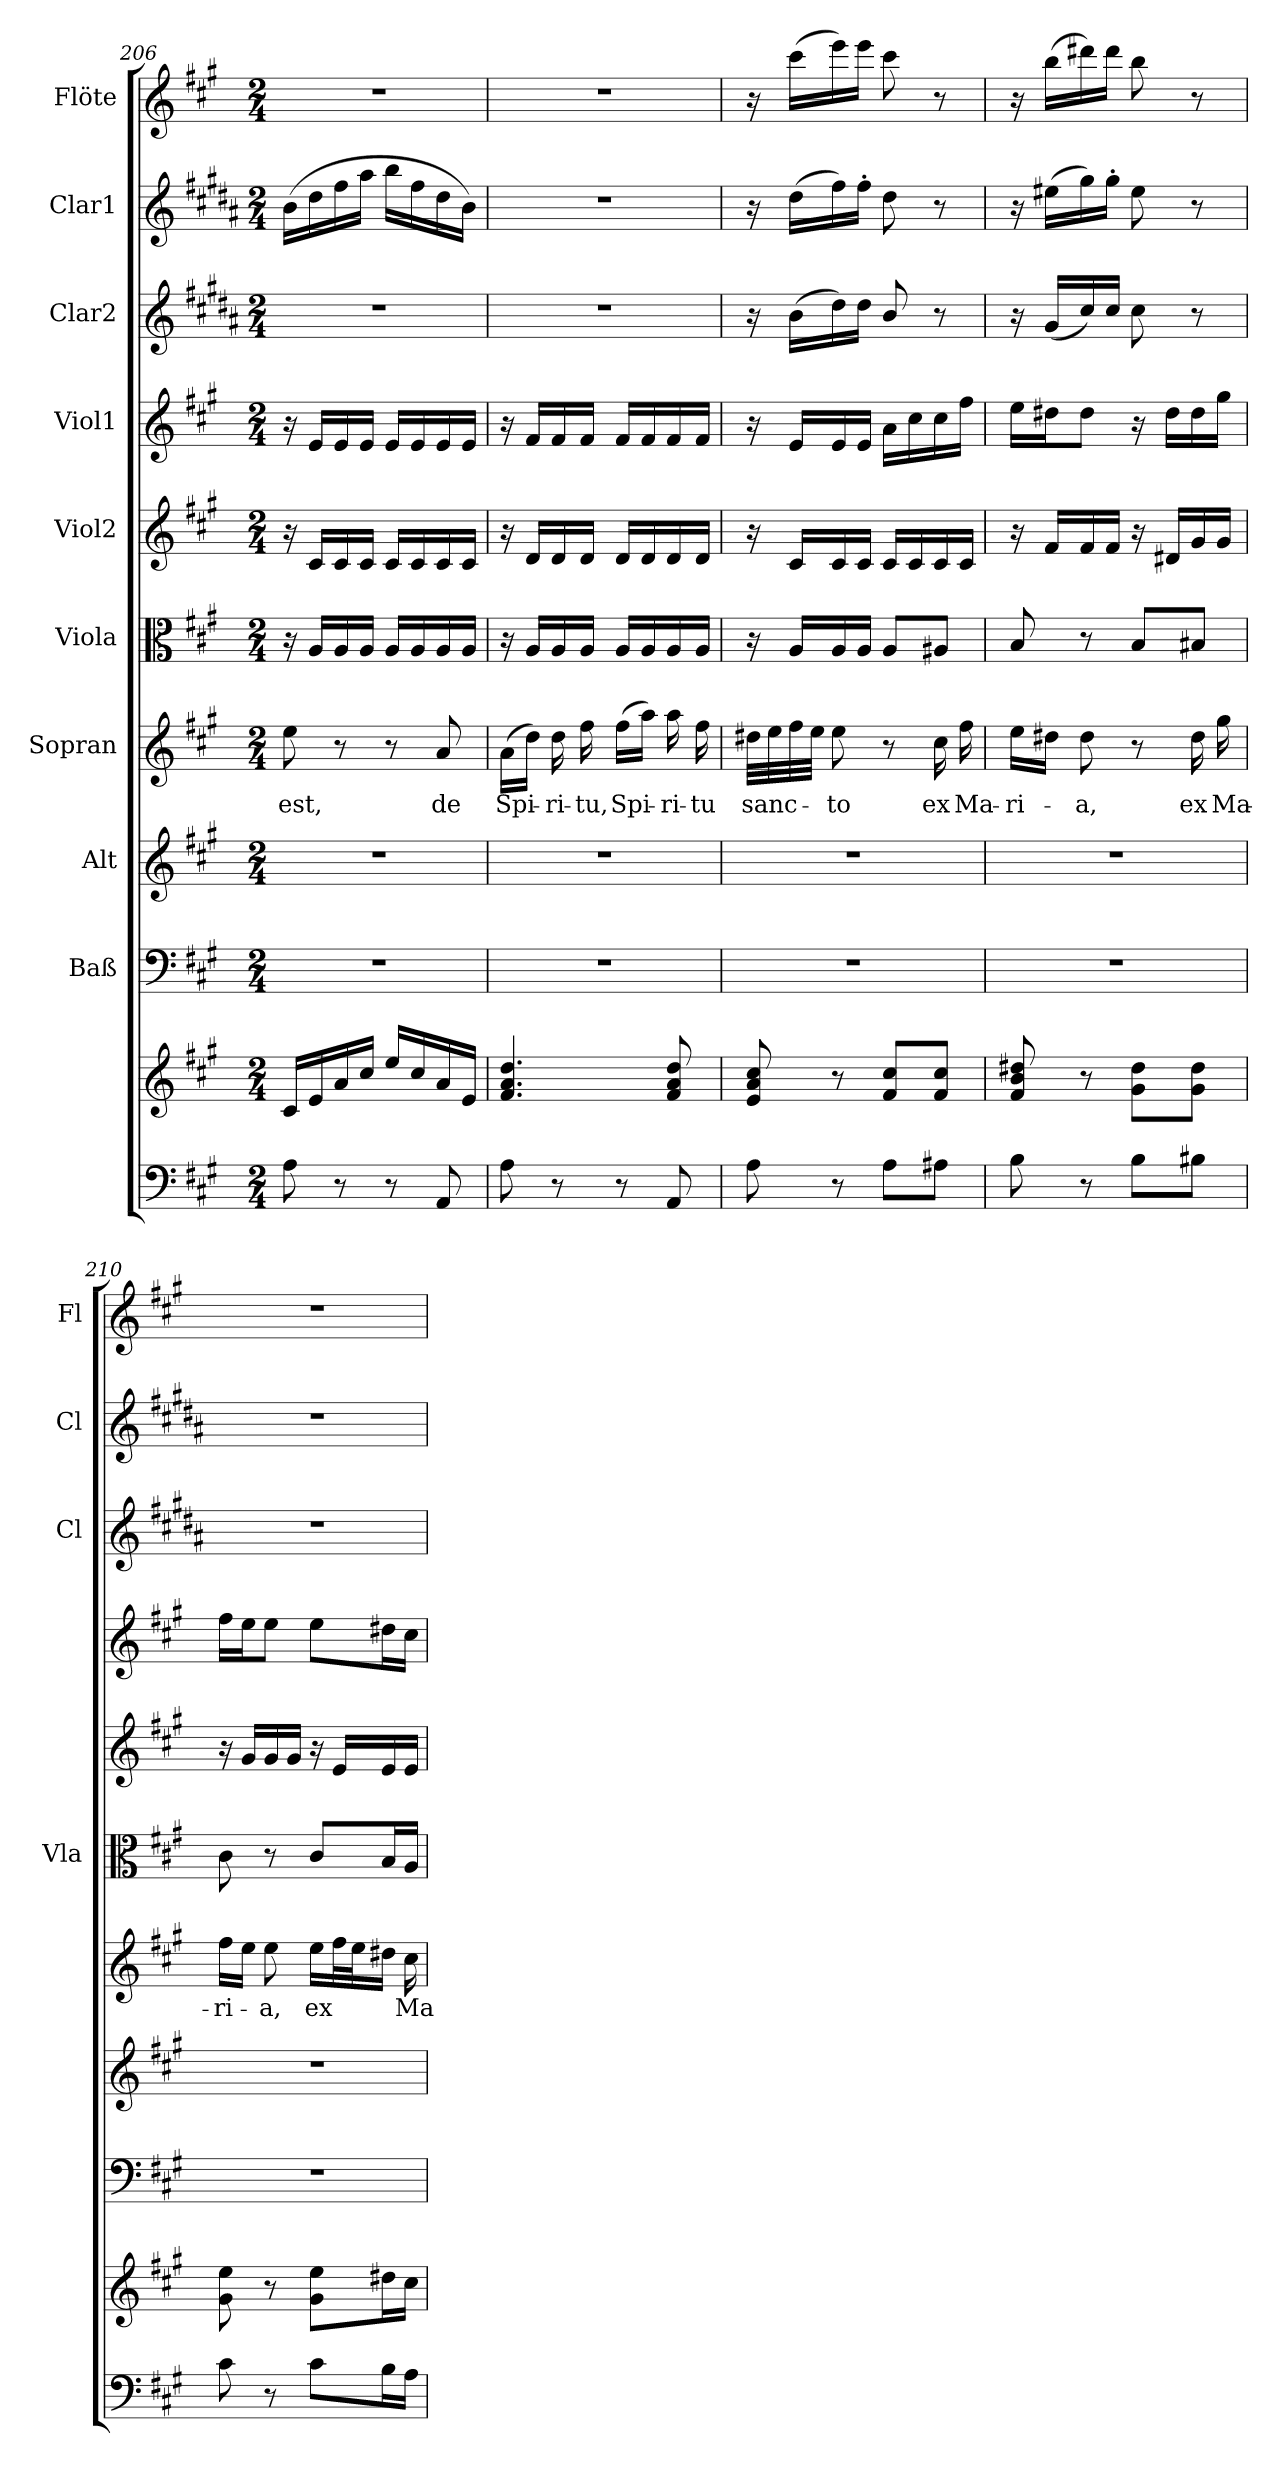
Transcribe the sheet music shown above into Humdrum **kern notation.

**kern	**kern	**kern	**kern	**kern	**text	**kern	**kern	**kern	**kern	**kern	**kern
*part10	*part10	*part9	*part8	*part7	*part7	*part6	*part5	*part4	*part3	*part2	*part1
*staff11	*staff10	*staff9	*staff8	*staff7	*staff7	*staff6	*staff5	*staff4	*staff3	*staff2	*staff1
*	*	*I"Baß	*I"Alt	*I"Sopran	*	*I"Viola	*I"Viol2	*I"Viol1	*I"Clar2	*I"Clar1	*I"Flöte
*	*	*	*	*	*	*I'Vla	*	*	*I'Cl	*I'Cl	*I'Fl
*clefF4	*clefG2	*clefF4	*clefG2	*clefG2	*	*clefC3	*clefG2	*clefG2	*clefG2	*clefG2	*clefG2
*	*	*	*	*	*	*	*	*	*ITrd1c2	*ITrd1c2	*
*k[f#c#g#]	*k[f#c#g#]	*k[f#c#g#]	*k[f#c#g#]	*k[f#c#g#]	*	*k[f#c#g#]	*k[f#c#g#]	*k[f#c#g#]	*k[f#c#g#]	*k[f#c#g#]	*k[f#c#g#]
*A:	*A:	*A:	*A:	*A:	*	*A:	*A:	*A:	*A:	*A:	*A:
*M2/4	*M2/4	*M2/4	*M2/4	*M2/4	*	*M2/4	*M2/4	*M2/4	*M2/4	*M2/4	*M2/4
=206	=206	=206	=206	=206	=206	=206	=206	=206	=206	=206	=206
!	!	!	!	!	!LO:LY:b	!	!	!	!	!	!
8A\	16c#/LL	2r	2r	8ee\	est,	16r	16r	16r	2r	(>16a\LL	2r
.	16e/	.	.	.	.	16A/LL	16c#/LL	16e/LL	.	16cc#\	.
8r	16a/	.	.	8r	.	16A/	16c#/	16e/	.	16ee\	.
.	16cc#/JJ	.	.	.	.	16A/JJ	16c#/JJ	16e/JJ	.	16gg#\JJ	.
8r	16ee/LL	.	.	8r	.	16A/LL	16c#/LL	16e/LL	.	16aa\LL	.
.	16cc#/	.	.	.	.	16A/	16c#/	16e/	.	16ee\	.
!	!	!	!	!	!LO:LY:b	!	!	!	!	!	!
8AA/	16a/	.	.	8a/	de	16A/	16c#/	16e/	.	16cc#\	.
.	16e/JJ	.	.	.	.	16A/JJ	16c#/JJ	16e/JJ	.	16a\JJ)	.
=207	=207	=207	=207	=207	=207	=207	=207	=207	=207	=207	=207
!	!	!	!	!	!LO:LY:b	!	!	!	!	!	!
8A\	4.f#/ 4.a/ 4.dd/	2r	2r	(>16a\LL	Spi-	16r	16r	16r	2r	2r	2r
.	.	.	.	16dd\JJ)	.	16A/LL	16d/LL	16f#/LL	.	.	.
!	!	!	!	!	!LO:LY:b	!	!	!	!	!	!
8r	.	.	.	16dd\	-ri-	16A/	16d/	16f#/	.	.	.
!	!	!	!	!	!LO:LY:b	!	!	!	!	!	!
.	.	.	.	16ff#\	-tu,	16A/JJ	16d/JJ	16f#/JJ	.	.	.
!	!	!	!	!	!LO:LY:b	!	!	!	!	!	!
8r	.	.	.	(>16ff#\LL	Spi-	16A/LL	16d/LL	16f#/LL	.	.	.
.	.	.	.	16aa\JJ)	.	16A/	16d/	16f#/	.	.	.
!	!	!	!	!	!LO:LY:b	!	!	!	!	!	!
8AA/	8f#/ 8a/ 8dd/	.	.	16aa\	-ri-	16A/	16d/	16f#/	.	.	.
!	!	!	!	!	!LO:LY:b	!	!	!	!	!	!
.	.	.	.	16ff#\	-tu	16A/JJ	16d/JJ	16f#/JJ	.	.	.
=208	=208	=208	=208	=208	=208	=208	=208	=208	=208	=208	=208
!	!	!	!	!	!LO:LY:b	!	!	!	!	!	!
8A\	8e/ 8a/ 8cc#/	2r	2r	32dd#X\LLL	sanc-	16r	16r	16r	16r	16r	16r
.	.	.	.	32ee\	.	.	.	.	.	.	.
.	.	.	.	32ff#\	.	16A/LL	16c#/LL	16e/LL	(>16a\LL	(>16cc#\LL	(>16ccc#\LL
.	.	.	.	32ee\JJJ	.	.	.	.	.	.	.
!	!	!	!	!	!LO:LY:b	!	!	!	!	!	!
8r	8r	.	.	8ee\	-to	16A/	16c#/	16e/	16cc#\)	16ee\)	16eee\)
.	.	.	.	.	.	16A/JJ	16c#/JJ	16e/JJ	16cc#\JJ	16ee'>\JJ	16eee\JJ
8A\L	8f#/ 8cc#/L	.	.	8r	.	8A/L	16c#/LL	16a\LL	8a/	8cc#\	8ccc#\
.	.	.	.	.	.	.	16c#/	16cc#\	.	.	.
!	!	!	!	!	!LO:LY:b	!	!	!	!	!	!
8A#X\J	8f#/ 8cc#/J	.	.	16cc#\	ex	8A#X/J	16c#/	16cc#\	8r	8r	8r
!	!	!	!	!	!LO:LY:b	!	!	!	!	!	!
.	.	.	.	16ff#\	Ma-	.	16c#/JJ	16ff#\JJ	.	.	.
!!LO:PB:g=z
=209	=209	=209	=209	=209	=209	=209	=209	=209	=209	=209	=209
!	!	!	!	!	!LO:LY:b	!	!	!	!	!	!
8B\	8f#/ 8b/ 8dd#X/	2r	2r	16ee\LL	-ri-	8B/	16r	16ee\LL	16r	16r	16r
.	.	.	.	16dd#X\JJ	.	.	16f#/LL	16dd#X\J	(<16f#/LL	(>16dd#X\LL	(>16bb\LL
!	!	!	!	!	!LO:LY:b	!	!	!	!	!	!
8r	8r	.	.	8dd#\	-a,	8r	16f#/	8dd#\J	16b/)	16ff#\)	16ddd#X\)
.	.	.	.	.	.	.	16f#/JJ	.	16b/JJ	16ff#'>\JJ	16ddd#\JJ
8B\L	8g#\ 8dd#\L	.	.	8r	.	8B/L	16r	16r	8b\	8dd#\	8bb\
.	.	.	.	.	.	.	16d#X/LL	16dd#\LL	.	.	.
!	!	!	!	!	!LO:LY:b	!	!	!	!	!	!
8B#X\J	8g#\ 8dd#\J	.	.	16dd#\	ex	8B#X/J	16g#/	16dd#\	8r	8r	8r
!	!	!	!	!	!LO:LY:b	!	!	!	!	!	!
.	.	.	.	16gg#\	Ma-	.	16g#/JJ	16gg#\JJ	.	.	.
=210	=210	=210	=210	=210	=210	=210	=210	=210	=210	=210	=210
!	!	!	!	!	!LO:LY:b	!	!	!	!	!	!
8c#\	8g#\ 8ee\	2r	2r	16ff#\LL	-ri-	8c#\	16r	16ff#\LL	2r	2r	2r
.	.	.	.	16ee\JJ	.	.	16g#/LL	16ee\J	.	.	.
!	!	!	!	!	!LO:LY:b	!	!	!	!	!	!
8r	8r	.	.	8ee\	-a,	8r	16g#/	8ee\J	.	.	.
.	.	.	.	.	.	.	16g#/JJ	.	.	.	.
!	!	!	!	!	!LO:LY:b	!	!	!	!	!	!
8c#\L	8g#\ 8ee\L	.	.	16ee\LL	ex	8c#/L	16r	8ee\L	.	.	.
.	.	.	.	32ff#\L	.	.	16e/LL	.	.	.	.
.	.	.	.	32ee\J	.	.	.	.	.	.	.
16B\L	16dd#X\L	.	.	16dd#X\JJ	.	16B/L	16e/	16dd#X\L	.	.	.
!	!	!	!	!	!LO:LY:b	!	!	!	!	!	!
16A\JJ	16cc#\JJ	.	.	16cc#\	Ma-	16A/JJ	16e/JJ	16cc#\JJ	.	.	.
=	=	=	=	=	=	=	=	=	=	=	=
*-	*-	*-	*-	*-	*-	*-	*-	*-	*-	*-	*-
